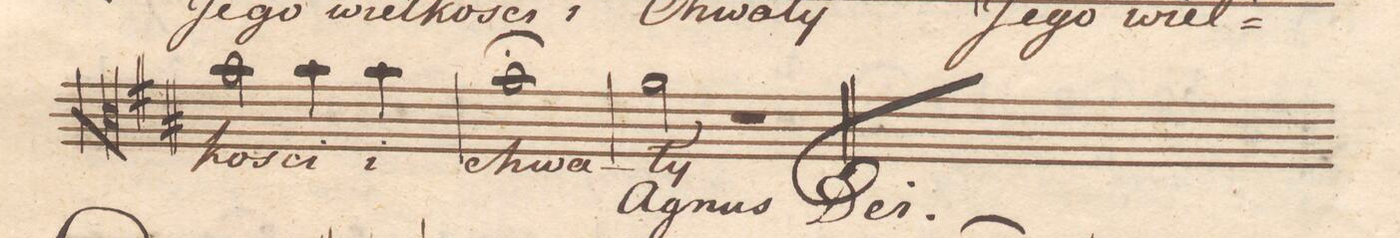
**kern	**text	**dynam
*I"Alto.	*	*
*clefC3	*	*
*k[f#c#]	*	*
*met(c|)	*	*
*M2/2	*	*
2b\	-ko-	.
4b\	-sci	.
4b\	i	.
=121	=121	=121
1b\;	chwa-	.
=122	=122	=122
2a\	-ły	.
2r	.	.
==	==	==
*-	*-	*-
